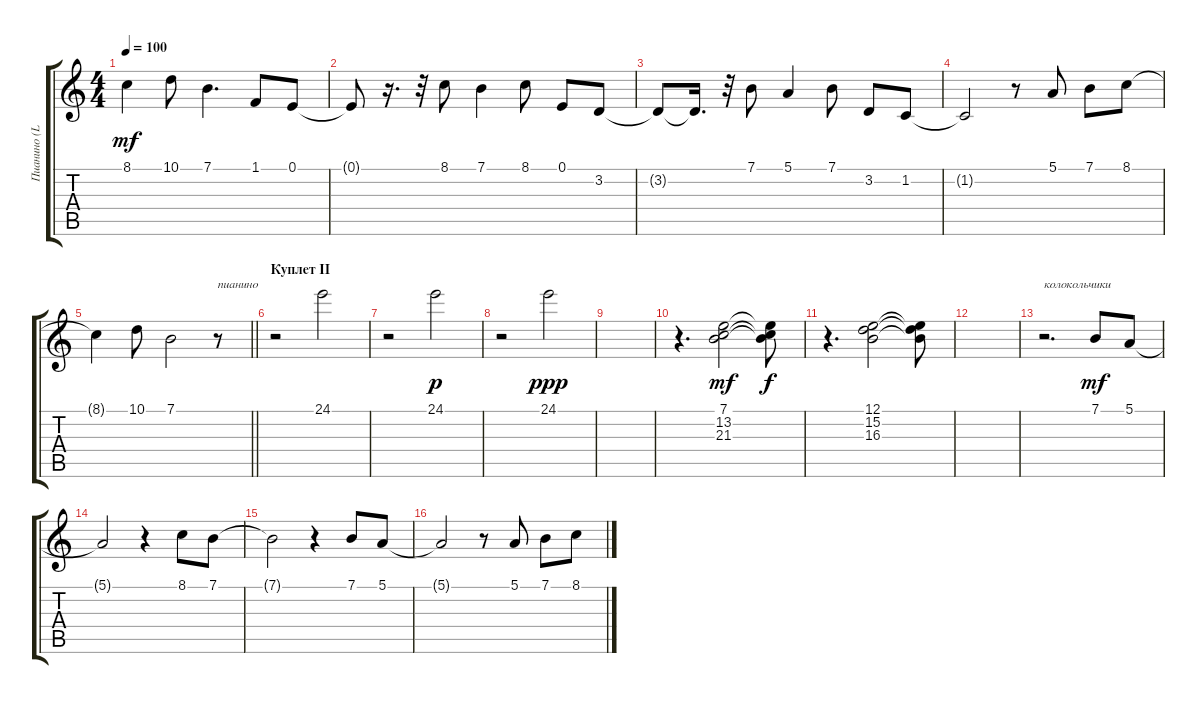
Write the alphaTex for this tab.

\track ("Пианино (L)" "Пианино (L") {instrument brightacousticpiano}
\staff {score tabs}
\tuning (E4 B3 G3 D3 A2 E2) {hide}
\ts (4 4)
\tempo 100
\clef g2
\ks c
8.1{t}.4{dy mf} 10.1.8 7.1.4{d} 1.1.8 0.1.8 |
0.1{t}.8 r.16{d} r.32 8.1.8 7.1.4 8.1.8 0.1.8 3.2.8 |
3.2{t}.8 3.2{t}.16{d} r.32 7.1.8 5.1.4 7.1.8 3.2.8 1.2.8 |
1.2{t}.2 r.8 5.1.8 7.1.8 8.1.8 |
\barLineRight lightlight
8.1{t}.4 10.1.8 7.1.2 r.8{txt "пианино" instrument brightacousticpiano} |
\section ("" "Куплет II")
r.2 24.1.2 |
r.2 24.1.2{dy p} |
r.2 24.1.2{dy ppp} |
|
r.4{d} (7.1 13.2 21.3).2{dy mf} (7.1{t} 13.2{t} 21.3{t}).8{dy f} |
r.4{d} (12.1 15.2 16.3).2 (12.1{t} 15.2{t} 16.3{t}).8 |
|
r.2{d txt "колокольчики" instrument vibraphone} 7.1.8{dy mf} 5.1.8 |
5.1{t}.2 r.4 8.1.8 7.1.8 |
7.1{t}.2 r.4 7.1.8 5.1.8 |
5.1{t}.2 r.8 5.1.8 7.1.8 8.1.8
